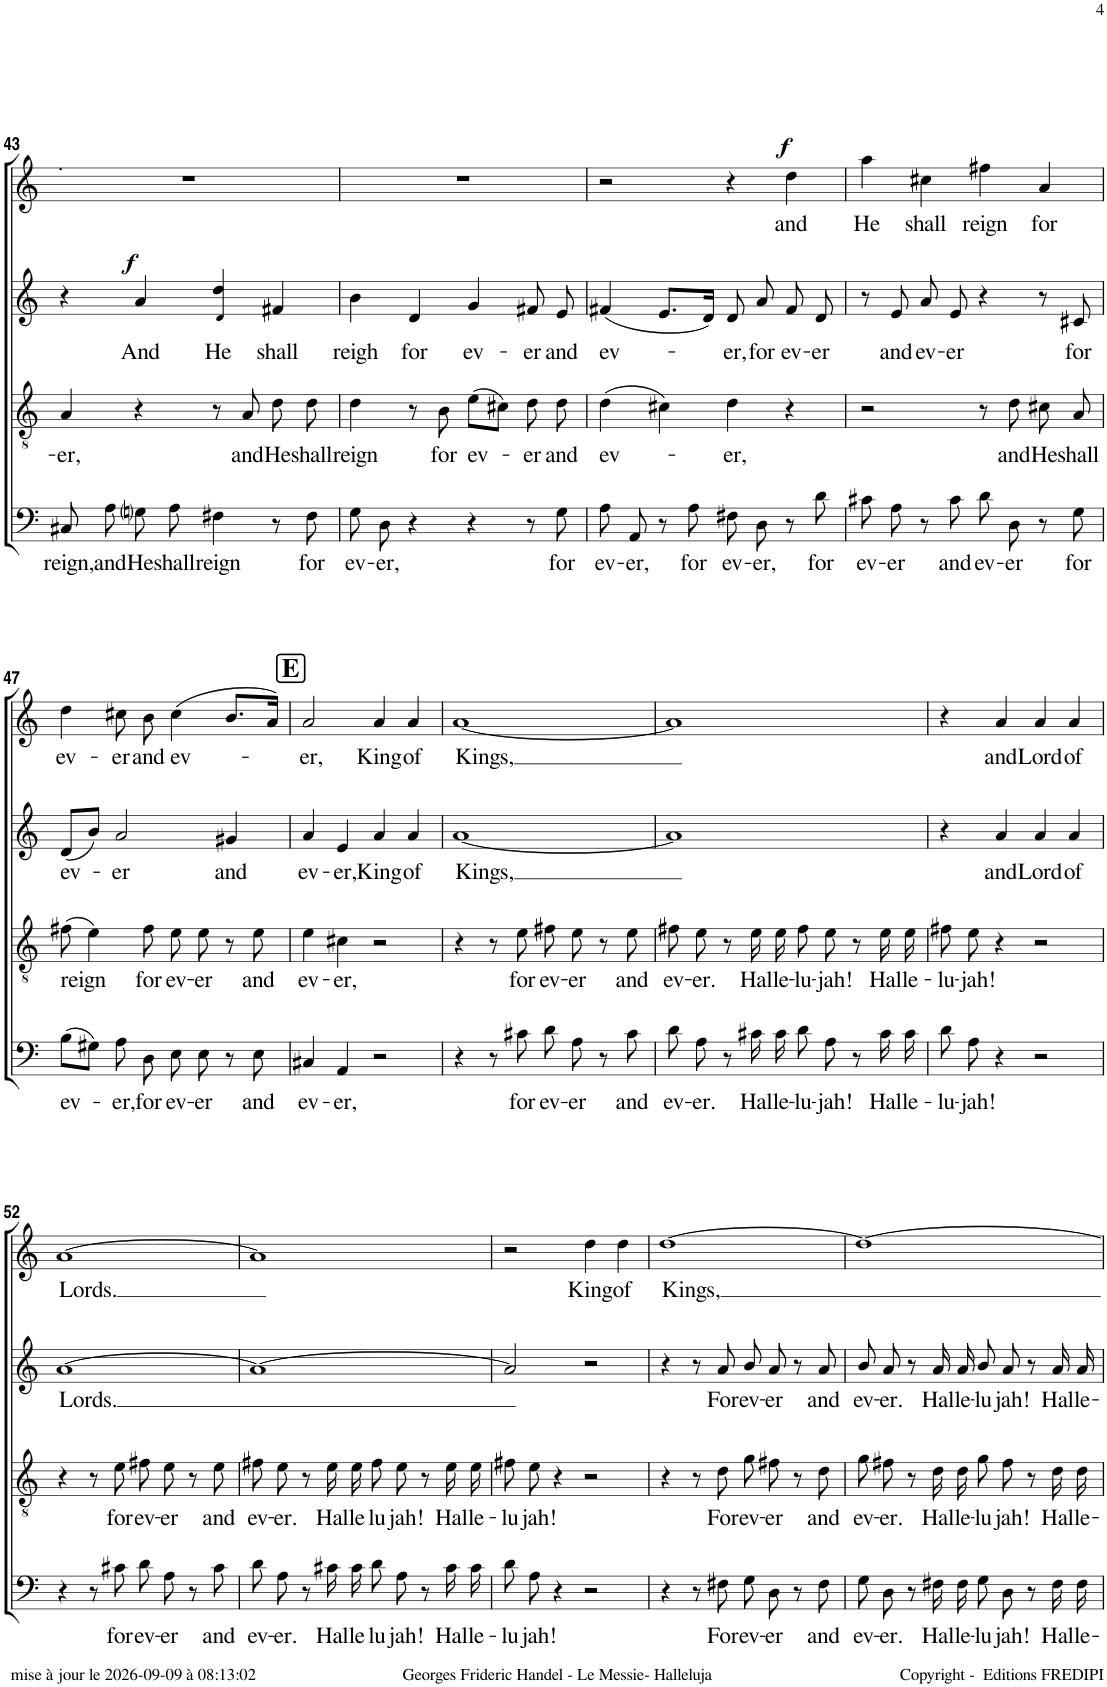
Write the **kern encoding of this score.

**kern	**text	**kern	**text	**kern	**text	**dynam	**kern	**text	**dynam
*part4	*part4	*part3	*part3	*part2	*part2	*part2	*part1	*part1	*part1
*staff4	*staff4	*staff3	*staff3	*staff2	*staff2	*staff2	*staff1	*staff1	*staff1
*I"Bass	*	*I"Ténor	*	*I"Alto	*	*	*I"Soprano	*	*
!!LO:PB:g=z
*clefF4	*	*clefGv2	*	*clefG2	*	*	*clefG2	*	*
*k[]	*	*k[]	*	*k[]	*	*	*k[]	*	*
*M4/4	*	*M4/4	*	*M4/4	*	*	*M4/4	*	*
*met(c)	*	*met(c)	*	*met(c)	*	*	*met(c)	*	*
=43	=43	=43	=43	=43	=43	=43	=43	=43	=43
!	!	!	!	!	!	!	!LO:TX:a:t=.	!	!
!	!LO:LY:b	!	!LO:LY:b	!	!	!	!	!	!
8C#X/	reign,	4A/	-er,	4r	.	.	1r	.	.
!	!LO:LY:b	!	!	!	!	!	!	!	!
8A\	and	.	.	.	.	.	.	.	.
!	!LO:LY:b	!	!	!	!LO:LY:b	!LO:DY:a	!	!	!
8Gni\	He	4r	.	4a/	And	f	.	.	.
!	!LO:LY:b	!	!	!	!	!	!	!	!
8A\	shall	.	.	.	.	.	.	.	.
!	!LO:LY:b	!	!	!	!LO:LY:b	!	!	!	!
4F#X\	reign	8r	.	4d!/ 4dd/	He	.	.	.	.
!	!	!	!LO:LY:b	!	!	!	!	!	!
.	.	8A/	and	.	.	.	.	.	.
!	!	!	!LO:LY:b	!	!LO:LY:b	!	!	!	!
8r	.	8d\	He	4f#X/	shall	.	.	.	.
!	!LO:LY:b	!	!LO:LY:b	!	!	!	!	!	!
8F#\	for	8d\	shall	.	.	.	.	.	.
=44	=44	=44	=44	=44	=44	=44	=44	=44	=44
!	!LO:LY:b	!	!LO:LY:b	!	!LO:LY:b	!	!	!	!
8G\	ev-	4d\	reign	4b\	reigh	.	1r	.	.
!	!LO:LY:b	!	!	!	!	!	!	!	!
8D\	-er,	.	.	.	.	.	.	.	.
!	!	!	!	!	!LO:LY:b	!	!	!	!
4r	.	8r	.	4d/	for	.	.	.	.
!	!	!	!LO:LY:b	!	!	!	!	!	!
.	.	8B\	for	.	.	.	.	.	.
!	!	!	!LO:LY:b	!	!LO:LY:b	!	!	!	!
4r	.	(8e\L	ev-	4g/	ev-	.	.	.	.
.	.	8c#X\J)	.	.	.	.	.	.	.
!	!	!	!LO:LY:b	!	!LO:LY:b	!	!	!	!
8r	.	8d\	-er	8f#X/	-er	.	.	.	.
!	!LO:LY:b	!	!LO:LY:b	!	!LO:LY:b	!	!	!	!
8G\	for	8d\	and	8e/	and	.	.	.	.
=45	=45	=45	=45	=45	=45	=45	=45	=45	=45
!	!LO:LY:b	!	!LO:LY:b	!	!LO:LY:b	!	!	!	!
8A\	ev-	(4d\	ev-	(4f#X/	ev-	.	2r	.	.
!	!LO:LY:b	!	!	!	!	!	!	!	!
8AA/	-er,	.	.	.	.	.	.	.	.
8r	.	4c#X\)	.	8.e/L	.	.	.	.	.
!	!LO:LY:b	!	!	!	!	!	!	!	!
8A\	for	.	.	.	.	.	.	.	.
.	.	.	.	16d/Jk)	.	.	.	.	.
!	!LO:LY:b	!	!LO:LY:b	!	!LO:LY:b	!	!	!	!
8F#X\	ev-	4d\	-er,	8d/	-er,	.	4r	.	.
!	!LO:LY:b	!	!	!	!LO:LY:b	!	!	!	!
8D\	-er,	.	.	8a/	for	.	.	.	.
!	!	!	!	!	!LO:LY:b	!	!	!LO:LY:b	!LO:DY:a
8r	.	4r	.	8f#/	ev-	.	4dd\	and	f
!	!LO:LY:b	!	!	!	!LO:LY:b	!	!	!	!
8d\	for	.	.	8d/	-er	.	.	.	.
=46	=46	=46	=46	=46	=46	=46	=46	=46	=46
!	!LO:LY:b	!	!	!	!	!	!	!LO:LY:b	!
8c#X\	ev-	2r	.	8r	.	.	4aa\	He	.
!	!LO:LY:b	!	!	!	!LO:LY:b	!	!	!	!
8A\	-er	.	.	8e/	and	.	.	.	.
!	!	!	!	!	!LO:LY:b	!	!	!LO:LY:b	!
8r	.	.	.	8a/	ev-	.	4cc#X\	shall	.
!	!LO:LY:b	!	!	!	!LO:LY:b	!	!	!	!
8c#\	and	.	.	8e/	-er	.	.	.	.
!	!LO:LY:b	!	!	!	!	!	!	!LO:LY:b	!
8d\	ev-	8r	.	4r	.	.	4ff#X\	reign	.
!	!LO:LY:b	!	!LO:LY:b	!	!	!	!	!	!
8D\	-er	8d\	and	.	.	.	.	.	.
!	!	!	!LO:LY:b	!	!	!	!	!LO:LY:b	!
8r	.	8c#X\	He	8r	.	.	4a/	for	.
!	!LO:LY:b	!	!LO:LY:b	!	!LO:LY:b	!	!	!	!
8G\	for	8A/	shall	8c#X/	for	.	.	.	.
!!LO:LB:g=z
=47	=47	=47	=47	=47	=47	=47	=47	=47	=47
!	!LO:LY:b	!	!LO:LY:b	!	!LO:LY:b	!	!	!LO:LY:b	!
(8B\L	ev-	(8f#X\	reign	(8d/L	ev-	.	4dd\	ev-	.
8G#X\J)	.	4e\)	.	8b/J)	.	.	.	.	.
!	!LO:LY:b	!	!	!	!LO:LY:b	!	!	!LO:LY:b	!
8A\	-er,	.	.	2a/	-er	.	8cc#X\	-er	.
!	!LO:LY:b	!	!LO:LY:b	!	!	!	!	!LO:LY:b	!
8D\	for	8f#\	for	.	.	.	8b\	and	.
!	!LO:LY:b	!	!LO:LY:b	!	!	!	!	!LO:LY:b	!
8E\	ev-	8e\	ev-	.	.	.	(4cc#\	ev-	.
!	!LO:LY:b	!	!LO:LY:b	!	!	!	!	!	!
8E\	-er	8e\	-er	.	.	.	.	.	.
!	!	!	!	!	!LO:LY:b	!	!	!	!
8r	.	8r	.	4g#X/	and	.	8.b/L	.	.
!	!LO:LY:b	!	!LO:LY:b	!	!	!	!	!	!
8E\	and	8e\	and	.	.	.	.	.	.
.	.	.	.	.	.	.	16a/Jk)	.	.
!!LO:REH:place=s1:a:B:cj:fs=16:t=E
=48	=48	=48	=48	=48	=48	=48	=48	=48	=48
!	!LO:LY:b	!	!LO:LY:b	!	!LO:LY:b	!	!	!LO:LY:b	!
4C#X/	ev-	4e\	ev-	4a/	ev-	.	2a/	-er,	.
!	!LO:LY:b	!	!LO:LY:b	!	!LO:LY:b	!	!	!	!
4AA/	-er,	4c#X\	-er,	4e/	-er,	.	.	.	.
!	!	!	!	!	!LO:LY:b	!	!	!LO:LY:b	!
2r	.	2r	.	4a/	King	.	4a/	King	.
!	!	!	!	!	!LO:LY:b	!	!	!LO:LY:b	!
.	.	.	.	4a/	of	.	4a/	of	.
=49	=49	=49	=49	=49	=49	=49	=49	=49	=49
!	!	!	!	!	!LO:LY:b	!	!	!LO:LY:b	!
4r	.	4r	.	[1a	Kings,	.	[1a	Kings,	.
8r	.	8r	.	.	.	.	.	.	.
!	!LO:LY:b	!	!LO:LY:b	!	!	!	!	!	!
8c#X\	for	8e\	for	.	.	.	.	.	.
!	!LO:LY:b	!	!LO:LY:b	!	!	!	!	!	!
8d\	ev-	8f#X\	ev-	.	.	.	.	.	.
!	!LO:LY:b	!	!LO:LY:b	!	!	!	!	!	!
8A\	-er	8e\	-er	.	.	.	.	.	.
8r	.	8r	.	.	.	.	.	.	.
!	!LO:LY:b	!	!LO:LY:b	!	!	!	!	!	!
8c#\	and	8e\	and	.	.	.	.	.	.
=50	=50	=50	=50	=50	=50	=50	=50	=50	=50
!	!LO:LY:b	!	!LO:LY:b	!	!	!	!	!	!
8d\	ev-	8f#X\	ev-	1a]	.	.	1a]	.	.
!	!LO:LY:b	!	!LO:LY:b	!	!	!	!	!	!
8A\	-er.	8e\	-er.	.	.	.	.	.	.
8r	.	8r	.	.	.	.	.	.	.
!	!LO:LY:b	!	!LO:LY:b	!	!	!	!	!	!
16c#X\	Hal-	16e\	Hal-	.	.	.	.	.	.
!	!LO:LY:b	!	!LO:LY:b	!	!	!	!	!	!
16c#\	-le-	16e\	-le-	.	.	.	.	.	.
!	!LO:LY:b	!	!LO:LY:b	!	!	!	!	!	!
8d\	-lu-	8f#\	-lu-	.	.	.	.	.	.
!	!LO:LY:b	!	!LO:LY:b	!	!	!	!	!	!
8A\	-jah!	8e\	-jah!	.	.	.	.	.	.
8r	.	8r	.	.	.	.	.	.	.
!	!LO:LY:b	!	!LO:LY:b	!	!	!	!	!	!
16c#\	Hal-	16e\	Hal-	.	.	.	.	.	.
!	!LO:LY:b	!	!LO:LY:b	!	!	!	!	!	!
16c#\	-le-	16e\	-le-	.	.	.	.	.	.
=51	=51	=51	=51	=51	=51	=51	=51	=51	=51
!	!LO:LY:b	!	!LO:LY:b	!	!	!	!	!	!
8d\	-lu-	8f#X\	-lu-	4r	.	.	4r	.	.
!	!LO:LY:b	!	!LO:LY:b	!	!	!	!	!	!
8A\	-jah!	8e\	-jah!	.	.	.	.	.	.
!	!	!	!	!	!LO:LY:b	!	!	!LO:LY:b	!
4r	.	4r	.	4a/	and	.	4a/	and	.
!	!	!	!	!	!LO:LY:b	!	!	!LO:LY:b	!
2r	.	2r	.	4a/	Lord	.	4a/	Lord	.
!	!	!	!	!	!LO:LY:b	!	!	!LO:LY:b	!
.	.	.	.	4a/	of	.	4a/	of	.
!!LO:LB:g=z
=52	=52	=52	=52	=52	=52	=52	=52	=52	=52
!	!	!	!	!	!LO:LY:b	!	!	!LO:LY:b	!
4r	.	4r	.	[>1a	Lords.	.	[>1a	Lords.	.
8r	.	8r	.	.	.	.	.	.	.
!	!LO:LY:b	!	!LO:LY:b	!	!	!	!	!	!
8c#X\	for	8e\	for	.	.	.	.	.	.
!	!LO:LY:b	!	!LO:LY:b	!	!	!	!	!	!
8d\	ev-	8f#X\	ev-	.	.	.	.	.	.
!	!LO:LY:b	!	!LO:LY:b	!	!	!	!	!	!
8A\	-er	8e\	-er	.	.	.	.	.	.
8r	.	8r	.	.	.	.	.	.	.
!	!LO:LY:b	!	!LO:LY:b	!	!	!	!	!	!
8c#\	and	8e\	and	.	.	.	.	.	.
=53	=53	=53	=53	=53	=53	=53	=53	=53	=53
!	!LO:LY:b	!	!LO:LY:b	!	!	!	!	!	!
8d\	ev-	8f#X\	ev-	1a_	.	.	1a]	.	.
!	!LO:LY:b	!	!LO:LY:b	!	!	!	!	!	!
8A\	-er.	8e\	-er.	.	.	.	.	.	.
8r	.	8r	.	.	.	.	.	.	.
!	!LO:LY:b	!	!LO:LY:b	!	!	!	!	!	!
16c#X\	Hal-	16e\	Hal-	.	.	.	.	.	.
!	!LO:LY:b	!	!LO:LY:b	!	!	!	!	!	!
16c#\	-le-	16e\	-le-	.	.	.	.	.	.
!	!LO:LY:b	!	!LO:LY:b	!	!	!	!	!	!
8d\	-lu-	8f#\	-lu-	.	.	.	.	.	.
!	!LO:LY:b	!	!LO:LY:b	!	!	!	!	!	!
8A\	-jah!	8e\	-jah!	.	.	.	.	.	.
8r	.	8r	.	.	.	.	.	.	.
!	!LO:LY:b	!	!LO:LY:b	!	!	!	!	!	!
16c#\	Hal-	16e\	Hal-	.	.	.	.	.	.
!	!LO:LY:b	!	!LO:LY:b	!	!	!	!	!	!
16c#\	-le-	16e\	-le-	.	.	.	.	.	.
=54	=54	=54	=54	=54	=54	=54	=54	=54	=54
!	!LO:LY:b	!	!LO:LY:b	!	!	!	!	!	!
8d\	-lu-	8f#X\	-lu-	2a/]	.	.	2r	.	.
!	!LO:LY:b	!	!LO:LY:b	!	!	!	!	!	!
8A\	-jah!	8e\	-jah!	.	.	.	.	.	.
4r	.	4r	.	.	.	.	.	.	.
!	!	!	!	!	!	!	!	!LO:LY:b	!
2r	.	2r	.	2r	.	.	4dd\	King	.
!	!	!	!	!	!	!	!	!LO:LY:b	!
.	.	.	.	.	.	.	4dd\	of	.
=55	=55	=55	=55	=55	=55	=55	=55	=55	=55
!	!	!	!	!	!	!	!	!LO:LY:b	!
4r	.	4r	.	4r	.	.	[1dd	Kings,	.
8r	.	8r	.	8r	.	.	.	.	.
!	!LO:LY:b	!	!LO:LY:b	!	!LO:LY:b	!	!	!	!
8F#X\	For	8d\	For	8a/	For	.	.	.	.
!	!LO:LY:b	!	!LO:LY:b	!	!LO:LY:b	!	!	!	!
8G\	ev-	8g\	ev-	8b/	ev-	.	.	.	.
!	!LO:LY:b	!	!LO:LY:b	!	!LO:LY:b	!	!	!	!
8D\	-er	8f#X\	-er	8a/	-er	.	.	.	.
8r	.	8r	.	8r	.	.	.	.	.
!	!LO:LY:b	!	!LO:LY:b	!	!LO:LY:b	!	!	!	!
8F#\	and	8d\	and	8a/	and	.	.	.	.
=56	=56	=56	=56	=56	=56	=56	=56	=56	=56
!	!LO:LY:b	!	!LO:LY:b	!	!LO:LY:b	!	!	!	!
8G\	ev-	8g\	ev-	8b/	ev-	.	1dd_	.	.
!	!LO:LY:b	!	!LO:LY:b	!	!LO:LY:b	!	!	!	!
8D\	-er.	8f#X\	-er.	8a/	-er.	.	.	.	.
8r	.	8r	.	8r	.	.	.	.	.
!	!LO:LY:b	!	!LO:LY:b	!	!LO:LY:b	!	!	!	!
16F#X\	Hal-	16d\	Hal-	16a/	Hal-	.	.	.	.
!	!LO:LY:b	!	!LO:LY:b	!	!LO:LY:b	!	!	!	!
16F#\	-le-	16d\	-le-	16a/	-le-	.	.	.	.
!	!LO:LY:b	!	!LO:LY:b	!	!LO:LY:b	!	!	!	!
8G\	-lu-	8g\	-lu-	8b/	-lu-	.	.	.	.
!	!LO:LY:b	!	!LO:LY:b	!	!LO:LY:b	!	!	!	!
8D\	-jah!	8f#\	-jah!	8a/	-jah!	.	.	.	.
8r	.	8r	.	8r	.	.	.	.	.
!	!LO:LY:b	!	!LO:LY:b	!	!LO:LY:b	!	!	!	!
16F#\	Hal-	16d\	Hal-	16a/	Hal-	.	.	.	.
!	!LO:LY:b	!	!LO:LY:b	!	!LO:LY:b	!	!	!	!
16F#\	-le-	16d\	-le-	16a/	-le-	.	.	.	.
=	=	=	=	=	=	=	=	=	=
*-	*-	*-	*-	*-	*-	*-	*-	*-	*-
